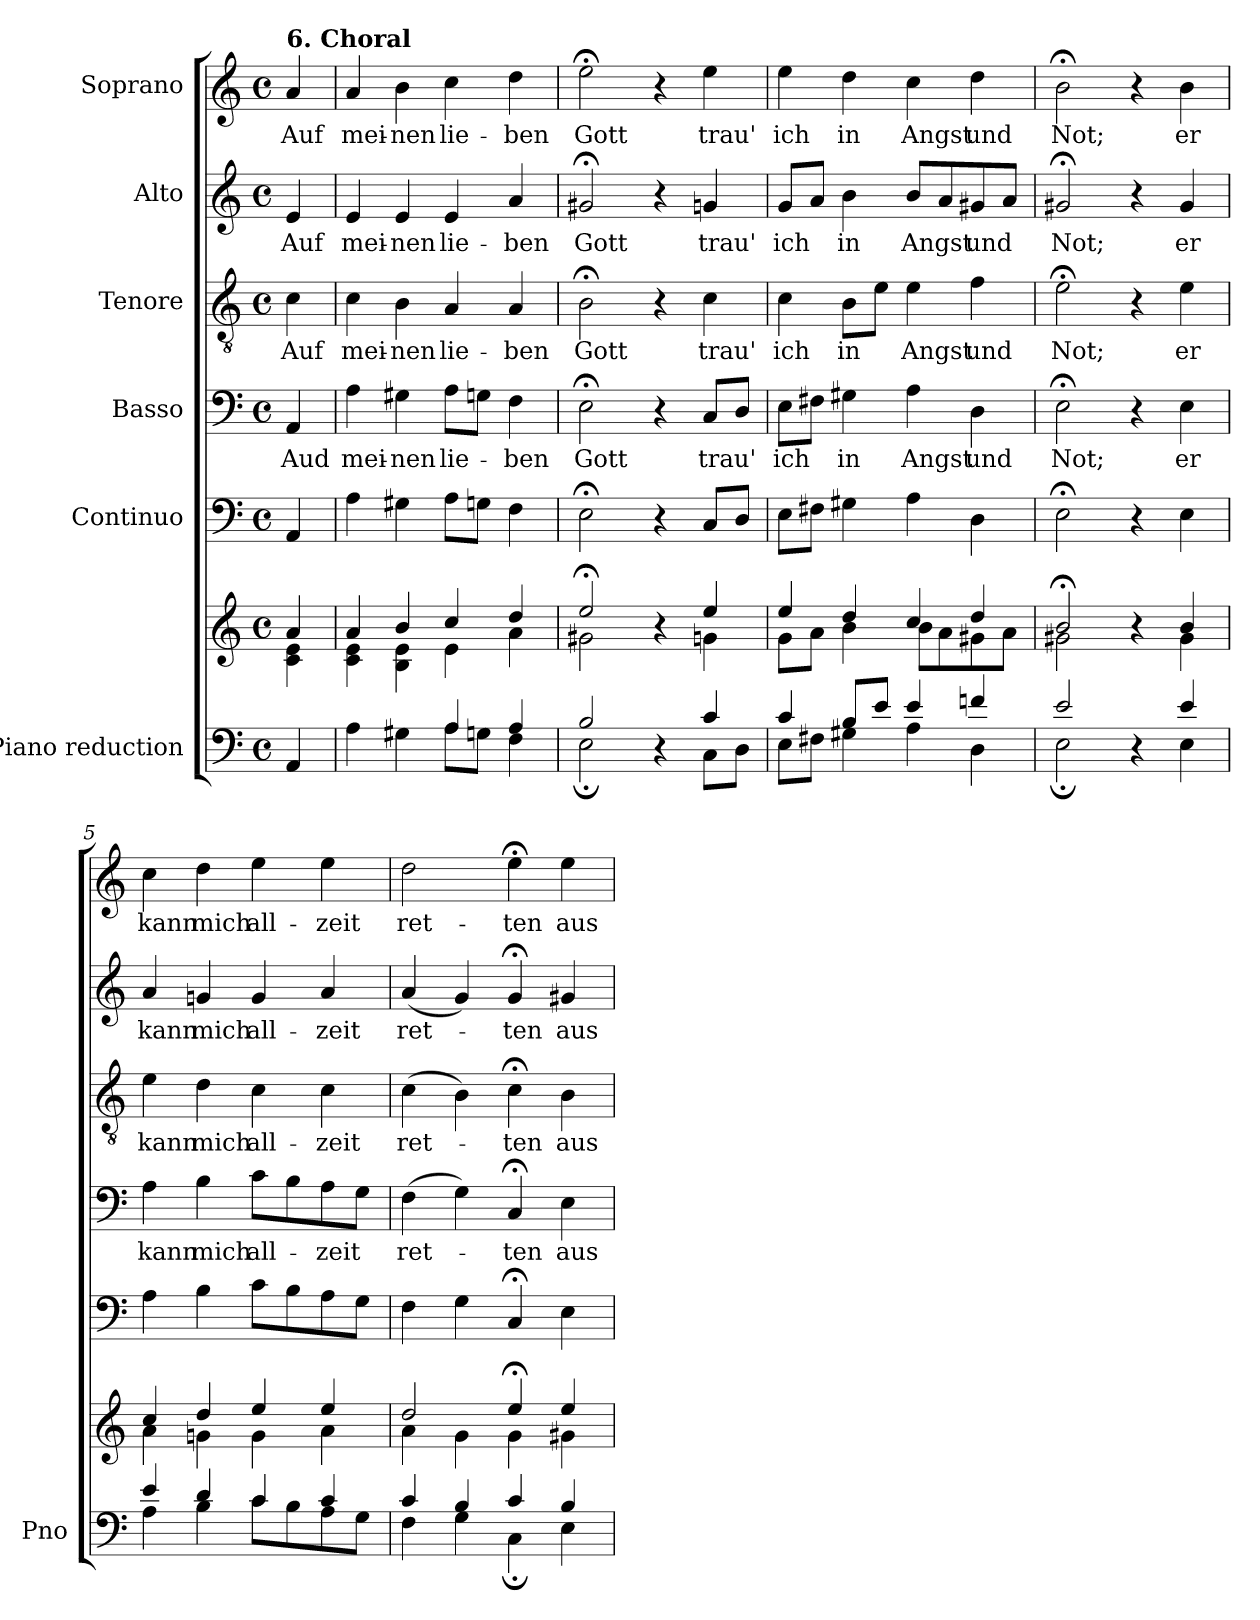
**kern	**kern	**kern	**kern	**text	**kern	**text	**kern	**text	**kern	**text
*part6	*part6	*part5	*part4	*part4	*part3	*part3	*part2	*part2	*part1	*part1
*staff7	*staff6	*staff5	*staff4	*staff4	*staff3	*staff3	*staff2	*staff2	*staff1	*staff1
*I"Piano reduction	*	*I"Continuo	*I"Basso	*	*I"Tenore	*	*I"Alto	*	*I"Soprano	*
*I'Pno	*	*	*	*	*	*	*	*	*	*
*clefF4	*clefG2	*clefF4	*clefF4	*	*clefGv2	*	*clefG2	*	*clefG2	*
*k[]	*k[]	*k[]	*k[]	*	*k[]	*	*k[]	*	*k[]	*
*M4/4	*M4/4	*M4/4	*M4/4	*	*M4/4	*	*M4/4	*	*M4/4	*
*met(c)	*met(c)	*met(c)	*met(c)	*	*met(c)	*	*met(c)	*	*met(c)	*
=	=	=	=	=	=	=	=	=	=	=
*	*^	*	*	*	*	*	*	*	*	*
!	!	!	!	!	!	!	!	!	!	!LO:TX:a:B:t=6. Choral	!
!	!	!	!	!	!LO:LY:b	!	!LO:LY:b	!	!LO:LY:b	!	!LO:LY:b
4AA/	4a/	4c\ 4e\	4AA/	4AA/	Aud	4c\	Auf	4e/	Auf	4a/	Auf
=1	=1	=1	=1	=1	=1	=1	=1	=1	=1	=1	=1
*^	*	*	*	*	*	*	*	*	*	*	*
!	!	!	!	!	!	!LO:LY:b	!	!LO:LY:b	!	!LO:LY:b	!	!LO:LY:b
2ryy	4A\	4a/	4c\ 4e\	4A\	4A\	mei-	4c\	mei-	4e/	mei-	4a/	mei-
!	!	!	!	!	!	!LO:LY:b	!	!LO:LY:b	!	!LO:LY:b	!	!LO:LY:b
.	4G#X\	4b/	4B\ 4e\	4G#X\	4G#X\	-nen	4B\	-nen	4e/	-nen	4b\	-nen
!	!	!	!	!	!	!LO:LY:b	!	!LO:LY:b	!	!LO:LY:b	!	!LO:LY:b
4A/	8A\L	4cc/	4e\	8A\L	8A\L	lie-	4A/	lie-	4e/	lie-	4cc\	lie-
.	8Gn\J	.	.	8Gn\J	8Gn\J	.	.	.	.	.	.	.
!	!	!	!	!	!	!LO:LY:b	!	!LO:LY:b	!	!LO:LY:b	!	!LO:LY:b
4A/	4F\	4dd/	4a\	4F\	4F\	-ben	4A/	-ben	4a/	-ben	4dd\	-ben
=2	=2	=2	=2	=2	=2	=2	=2	=2	=2	=2	=2	=2
!	!	!	!	!	!	!LO:LY:b	!	!LO:LY:b	!	!LO:LY:b	!	!LO:LY:b
2B/	2E;\	2ee;</	2g#X\	2E;<\	2E;<\	Gott	2B;<\	Gott	2g#X;</	Gott	2ee;<\	Gott
4r	4ryy	4r	4ryy	4r	4r	.	4r	.	4r	.	4r	.
!	!	!	!	!	!	!LO:LY:b	!	!LO:LY:b	!	!LO:LY:b	!	!LO:LY:b
4c/	8C\L	4ee/	4gn\	8C/L	8C/L	trau'	4c\	trau'	4gn/	trau'	4ee\	trau'
.	8D\J	.	.	8D/J	8D/J	.	.	.	.	.	.	.
=3	=3	=3	=3	=3	=3	=3	=3	=3	=3	=3	=3	=3
!	!	!	!	!	!	!LO:LY:b	!	!LO:LY:b	!	!LO:LY:b	!	!LO:LY:b
4c/	8E\L	4ee/	8g\L	8E\L	8E\L	ich	4c\	ich	8g/L	ich	4ee\	ich
.	8F#X\J	.	8a\J	8F#X\J	8F#X\J	.	.	.	8a/J	.	.	.
!	!	!	!	!	!	!LO:LY:b	!	!LO:LY:b	!	!LO:LY:b	!	!LO:LY:b
8B/L	4G#X\	4dd/	4b\	4G#X\	4G#X\	in	8B\L	in	4b\	in	4dd\	in
8e/J	.	.	.	.	.	.	8e\J	.	.	.	.	.
!	!	!	!	!	!	!LO:LY:b	!	!LO:LY:b	!	!LO:LY:b	!	!LO:LY:b
4e/	4A\	4cc/	8b\L	4A\	4A\	Angst	4e\	Angst	8b/L	Angst	4cc\	Angst
.	.	.	8a\	.	.	.	.	.	8a/	.	.	.
!	!	!	!	!	!	!LO:LY:b	!	!LO:LY:b	!	!LO:LY:b	!	!LO:LY:b
4fn/	4D\	4dd/	8g#X\	4D\	4D\	und	4f\	und	8g#X/	und	4dd\	und
.	.	.	8a\J	.	.	.	.	.	8a/J	.	.	.
=4	=4	=4	=4	=4	=4	=4	=4	=4	=4	=4	=4	=4
!	!	!	!	!	!	!LO:LY:b	!	!LO:LY:b	!	!LO:LY:b	!	!LO:LY:b
2e/	2E;\	2b;</	2g#X\	2E;<\	2E;<\	Not;	2e;<\	Not;	2g#X;</	Not;	2b;<\	Not;
4r	4ryy	4r	4ryy	4r	4r	.	4r	.	4r	.	4r	.
!	!	!	!	!	!	!LO:LY:b	!	!LO:LY:b	!	!LO:LY:b	!	!LO:LY:b
4e/	4E\	4b/	4g#\	4E\	4E\	er	4e\	er	4g#/	er	4b\	er
!!LO:LB:g=z
=5	=5	=5	=5	=5	=5	=5	=5	=5	=5	=5	=5	=5
!	!	!	!	!	!	!LO:LY:b	!	!LO:LY:b	!	!LO:LY:b	!	!LO:LY:b
4e/	4A\	4cc/	4a\	4A\	4A\	kann	4e\	kann	4a/	kann	4cc\	kann
!	!	!	!	!	!	!LO:LY:b	!	!LO:LY:b	!	!LO:LY:b	!	!LO:LY:b
4d/	4B\	4dd/	4gn\	4B\	4B\	mich	4d\	mich	4gn/	mich	4dd\	mich
!	!	!	!	!	!	!LO:LY:b	!	!LO:LY:b	!	!LO:LY:b	!	!LO:LY:b
4c/	8c\L	4ee/	4g\	8c\L	8c\L	all-	4c\	all-	4g/	all-	4ee\	all-
.	8B\	.	.	8B\	8B\	.	.	.	.	.	.	.
!	!	!	!	!	!	!LO:LY:b	!	!LO:LY:b	!	!LO:LY:b	!	!LO:LY:b
4c/	8A\	4ee/	4a\	8A\	8A\	-zeit	4c\	-zeit	4a/	-zeit	4ee\	-zeit
.	8G\J	.	.	8G\J	8G\J	.	.	.	.	.	.	.
=6	=6	=6	=6	=6	=6	=6	=6	=6	=6	=6	=6	=6
!	!	!	!	!	!	!LO:LY:b	!	!LO:LY:b	!	!LO:LY:b	!	!LO:LY:b
4c/	4F\	2dd/	4a\	4F\	(>4F\	ret-	(>4c\	ret-	(<4a/	ret-	2dd\	ret-
4B/	4G\	.	4g\	4G\	4G\)	.	4B\)	.	4g/)	.	.	.
!	!	!	!	!	!	!LO:LY:b	!	!LO:LY:b	!	!LO:LY:b	!	!LO:LY:b
4c/	4C;\	4ee;</	4g\	4C;</	4C;</	-ten	4c;<\	-ten	4g;</	-ten	4ee;<\	-ten
!	!	!	!	!	!	!LO:LY:b	!	!LO:LY:b	!	!LO:LY:b	!	!LO:LY:b
4B/	4E\	4ee/	4g#X\	4E\	4E\	aus	4B\	aus	4g#X/	aus	4ee\	aus
*v	*v	*	*	*	*	*	*	*	*	*	*	*
*	*v	*v	*	*	*	*	*	*	*	*	*
=	=	=	=	=	=	=	=	=	=	=
*-	*-	*-	*-	*-	*-	*-	*-	*-	*-	*-
